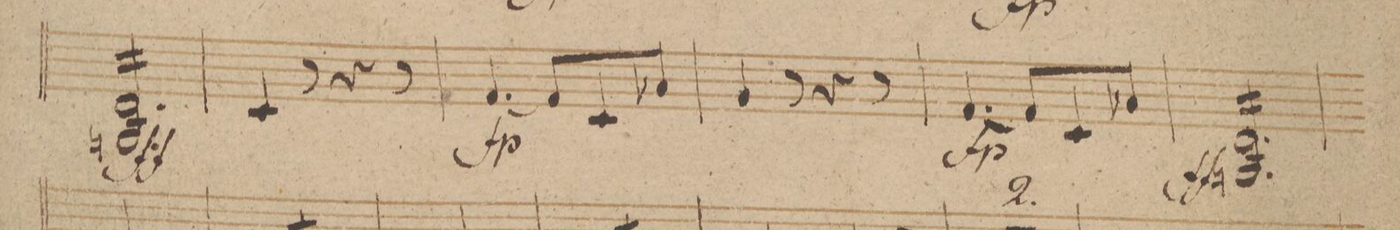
**kern	**dynam
*I"Violino 2do	*
*clefG2	*
*k[b-]	*
*M6/8	*
*tremolo	*
16dLL 16Bn/	ff
16d 16B/	.
16d 16B/	.
16d 16B/	.
16d 16B/	.
16d 16B/	.
16d 16B/	.
16d 16B/	.
16d 16B/	.
16d 16B/	.
16d 16B/	.
16dJJ 16B/	.
=46	=46
4c/	.
8r	.
4r	.
8r	.
=47	=47
[4.f/	fp
8f/L]	.
8c/	.
8a-X/J	.
=48	=48
4g/	.
8r	.
4r	.
8r	.
=49	=49
[4.f/	fp
8f/L]	.
8c/	.
8a-X/J	.
=50	=50
16dLL 16Bn/	ff
16d 16B/	.
16d 16B/	.
16d 16B/	.
16d 16B/	.
16d 16B/	.
16d 16B/	.
16d 16B/	.
16d 16B/	.
16d 16B/	.
16d 16B/	.
16dJJ 16B/	.
=51	=51
*-	*-
